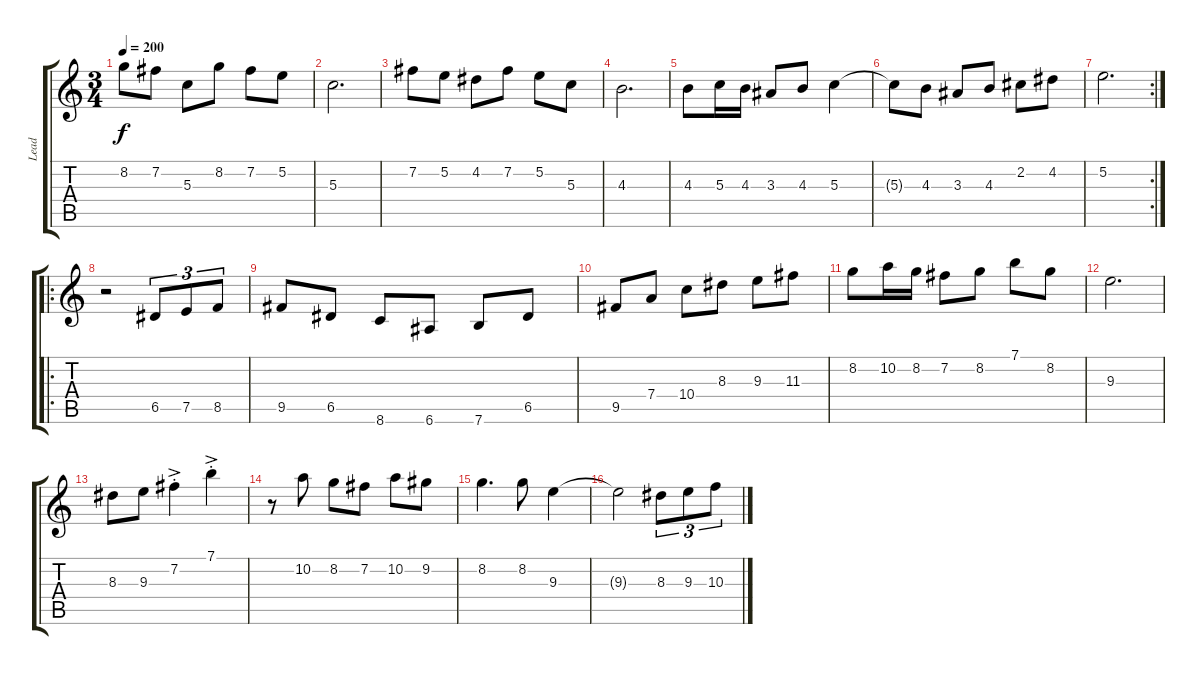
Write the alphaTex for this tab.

\track ("Lead" "Lead") {instrument acousticguitarsteel}
\staff {score tabs}
\tuning (E4 B3 G3 D3 A2 E2) {hide}
\ts (3 4)
\tempo 200
\clef g2
\ks c
8.2.8{dy f} 7.2.8 5.3.8 8.2.8 7.2.8 5.2.8 |
5.3.2{d} |
7.2.8 5.2.8 4.2.8 7.2.8 5.2.8 5.3.8 |
4.3.2{d} |
4.3.8 5.3.16 4.3.16 3.3.8 4.3.8 5.3.4 |
5.3{t}.8 4.3.8 3.3.8 4.3.8 2.2.8 4.2.8 |
\rc 2
5.2.2{d} |
\ro
r.2 6.5.8{tu (3 2)} 7.5.8{tu (3 2)} 8.5.8{tu (3 2)} |
9.5.8 6.5.8 8.6.8 6.6.8 7.6.8 6.5.8 |
9.5.8 7.4.8 10.4.8 8.3.8 9.3.8 11.3.8 |
8.2.8 10.2.16 8.2.16 7.2.8 8.2.8 7.1.8 8.2.8 |
9.3.2{d} |
8.3.8 9.3.8 7.2{ac st}.4 7.1{ac st}.4 |
r.8 10.2.8 8.2.8 7.2.8 10.2.8 9.2.8 |
8.2.4{d} 8.2.8 9.3.4 |
9.3{t}.2 8.3.8{tu (3 2)} 9.3.8{tu (3 2)} 10.3.8{tu (3 2)}
